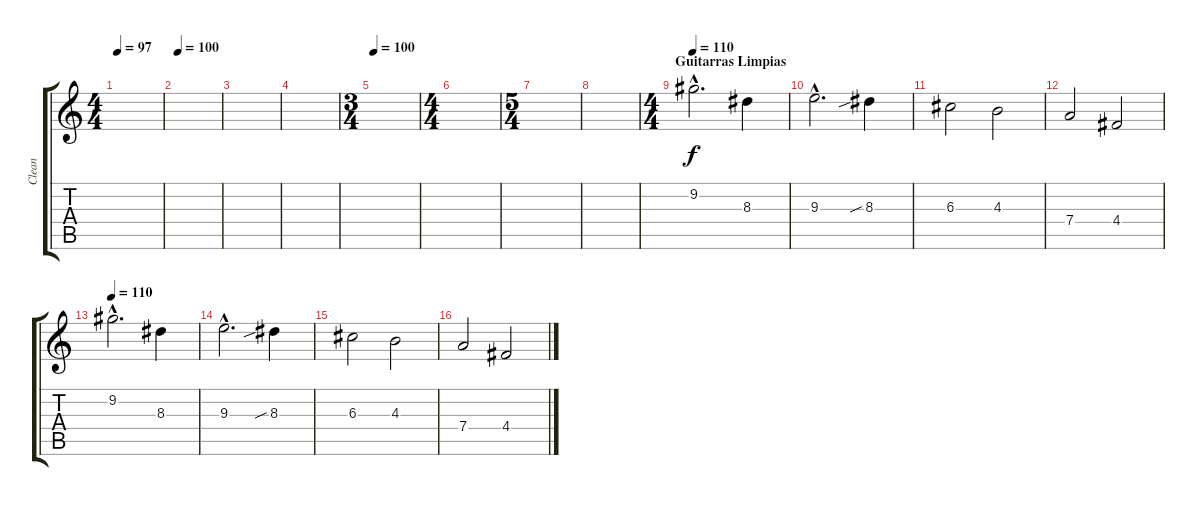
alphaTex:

\track ("Clean" "Clean") {instrument electricguitarjazz}
\staff {score tabs}
\tuning (E4 B3 G3 D3 A2 E2) {hide}
\ts (4 4)
\tempo 97
\clef g2
\ks c
|
\tempo (100 0.041666666666666664)
|
|
|
\ts (3 4)
\tempo 100
|
\ts (4 4)
|
\ts (5 4)
|
|
\ts (4 4)
\section ("" "Guitarras Limpias")
\tempo 110
9.2{hac}.2{d volume 11 instrument electricguitarjazz} 8.3.4 |
9.3{hac}.2{d} 8.3{sib}.4 |
6.3.2 4.3.2 |
7.4.2 4.4.2 |
\tempo 110
9.2{hac}.2{d} 8.3.4 |
9.3{hac}.2{d} 8.3{sib}.4 |
6.3.2 4.3.2 |
7.4.2 4.4.2
